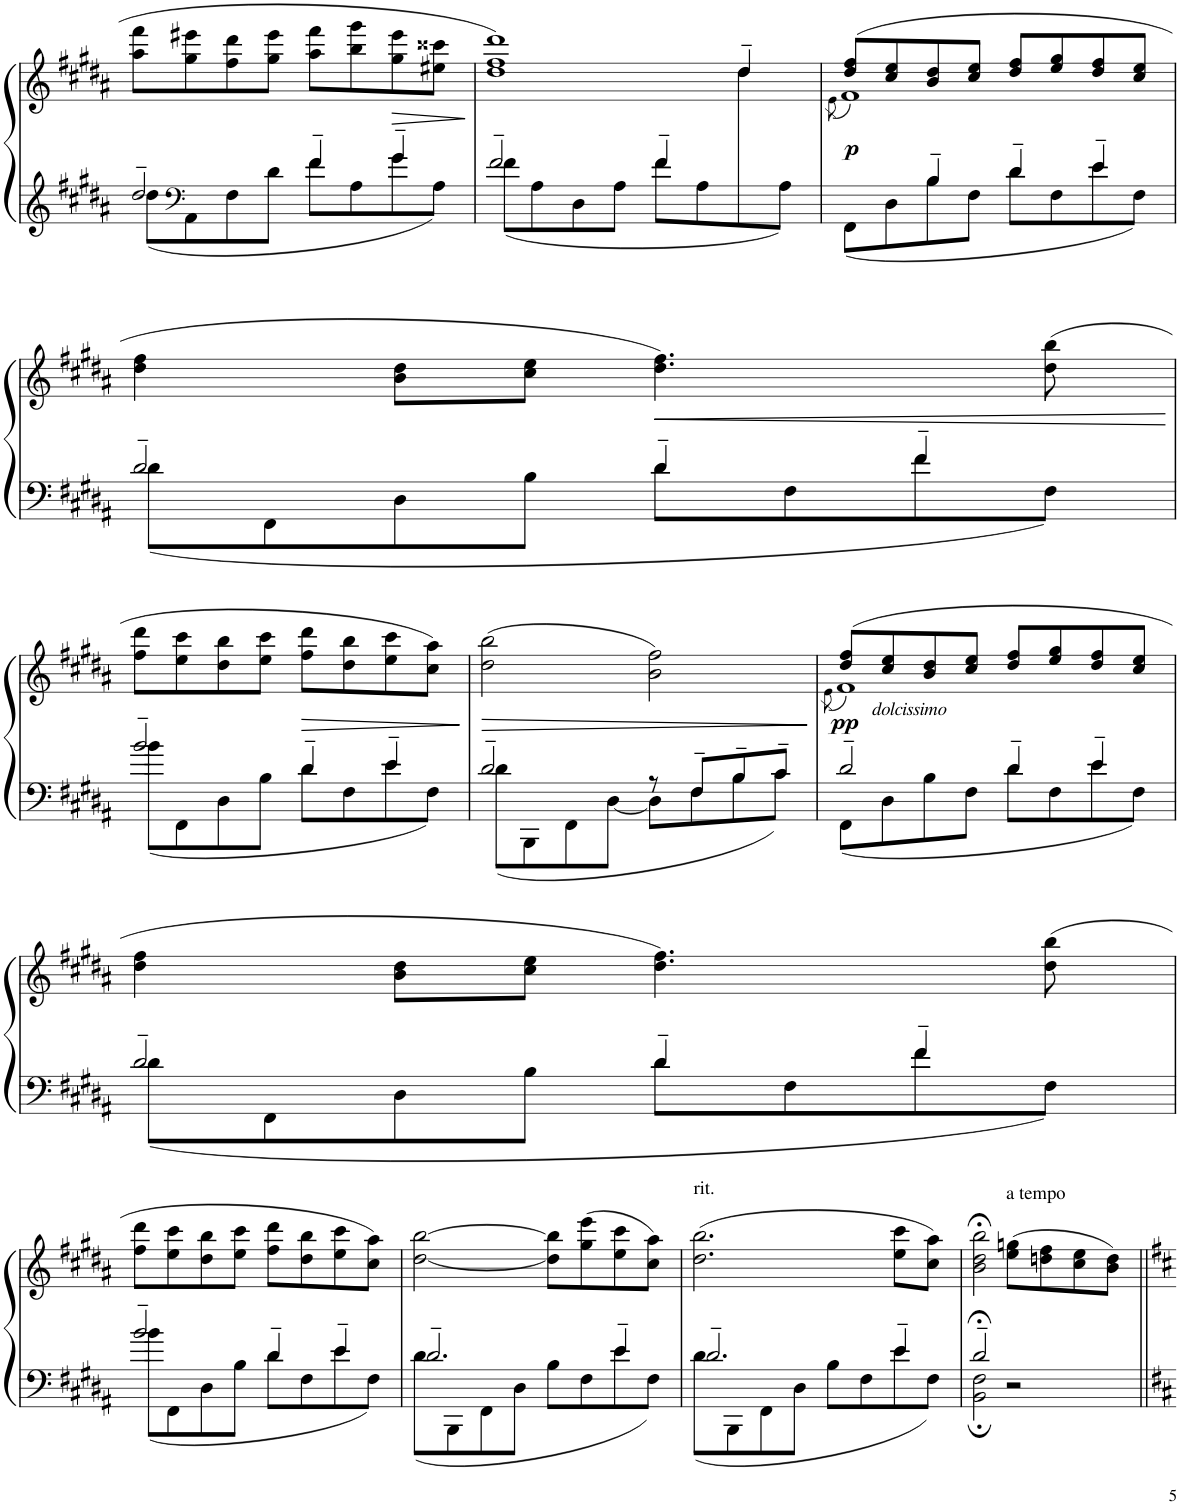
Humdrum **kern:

**kern	**kern	**dynam
*part1	*part1	*part1
*staff2	*staff1	*staff1/2
*I"Piano	*	*
*I'Pno.	*	*
!!LO:PB:g=z
*clefG2	*clefG2	*
*k[f#c#g#d#a#]	*k[f#c#g#d#a#]	*
*M4/4	*M4/4	*
=41	=41	=41
*^	*	*
2dd#~/	8dd#\L	8aa#\ 8fff#\L	.
*clefF4	*	*	*
.	8AA#\	8gg#\ 8eee#X\	.
.	8F#\	8ff#\ 8ddd#\	.
.	8d#\J	8gg#\ 8eee#\J	.
4f#~/	8f#\L	8aa#\ 8fff#\L	.
.	8A#\	8bb\ 8ggg#\	.
!	!	!	!LO:HP:b
4g#~/	8g#\	8gg#\ 8eee#\	>
.	8A#\J	8ee#X\ 8ccc##X\J	.
*v	*v	*	*
.	.	]
=42	=42	=42
*^	*^	*
*	*	*	*^	*
2f#~/	8f#\L	1dd# 1ff# 1ddd#	2.ryy	2.ryy	.
.	8A#\	.	.	.	.
.	8D#\	.	.	.	.
.	8A#\J	.	.	.	.
4f#~/	8f#\L	.	.	.	.
.	8A#\	.	.	.	.
4ryy	8ryy	.	4dd#~>/	8dd#\	.
.	8A#\J	.	.	8ryy	.
*	*	*	*v	*v	*
=43	=43	=43	=43	=43
.	.	.	(8qe\	.
!	!	!	!	!LO:DY:b
4ryy	8FF#\L	(8dd#/ 8ff#/L	1f#)	p
.	8D#\	8cc#/ 8ee/	.	.
4B~/	8B\	8b/ 8dd#/	.	.
.	8F#\J	8cc#/ 8ee/J	.	.
4d#~/	8d#\L	8dd#/ 8ff#/L	.	.
.	8F#\	8ee/ 8gg#/	.	.
4e~/	8e\	8dd#/ 8ff#/	.	.
.	8F#\J	8cc#/ 8ee/J	.	.
*	*	*v	*v	*
!!LO:LB:g=z
=44	=44	=44	=44
2d#~/	8d#\L	4dd#\ 4ff#\	.
.	8FF#\	.	.
.	8D#\	8b\ 8dd#\L	.
.	8B\J	8cc#\ 8ee\J	.
!	!	!	!LO:HP:b
4d#~/	8d#\L	4.dd#\ 4.ff#\)	<
.	8F#\	.	.
4f#~/	8f#\	.	.
.	8F#\J	(8dd#\ 8bb\	.
*v	*v	*	*
.	.	[
!!LO:LB:g=z
=45	=45	=45
*^	*	*
2b~/	8b\L	8ff#\ 8ddd#\L	.
.	8FF#\	8ee\ 8ccc#\	.
.	8D#\	8dd#\ 8bb\	.
.	8B\J	8ee\ 8ccc#\J	.
!	!	!	!LO:HP:b
4d#~/	8d#\L	8ff#\ 8ddd#\L	>
.	8F#\	8dd#\ 8bb\	.
4e~/	8e\	8ee\ 8ccc#\	.
.	8F#\J	8cc#\ 8aa#\J)	.
*v	*v	*	*
.	.	]
=46	=46	=46
*^	*	*
!	!	!	!LO:HP:b
2d#~/	8d#\L	(2dd#\ 2bb\	>
.	8BBB\	.	.
.	8FF#\	.	.
.	[8D#\J	.	.
8r	8D#\L]	2b\ 2ff#\)	.
8F#~/L	8F#\	.	.
8B~/	8B\	.	.
8c#~/J	8c#\J	.	.
*v	*v	*	*
.	.	]
=47	=47	=47
*	*^	*
.	.	(8qe\	.
*^	*	*	*
!	!	!LO:TX:b:i:t=dolcissimo	!	!
!	!	!	!	!LO:DY:b
2d#~/	8FF#\L	(8dd#/ 8ff#/L	1f#)	pp
.	8D#\	8cc#/ 8ee/	.	.
.	8B\	8b/ 8dd#/	.	.
.	8F#\J	8cc#/ 8ee/J	.	.
4d#~/	8d#\L	8dd#/ 8ff#/L	.	.
.	8F#\	8ee/ 8gg#/	.	.
4e~/	8e\	8dd#/ 8ff#/	.	.
.	8F#\J	8cc#/ 8ee/J	.	.
*	*	*v	*v	*
!!LO:LB:g=z
=48	=48	=48	=48
2d#~/	8d#\L	4dd#\ 4ff#\	.
.	8FF#\	.	.
.	8D#\	8b\ 8dd#\L	.
.	8B\J	8cc#\ 8ee\J	.
4d#~/	8d#\L	4.dd#\ 4.ff#\)	.
.	8F#\	.	.
4f#~/	8f#\	.	.
.	8F#\J	(8dd#\ 8bb\	.
!!LO:LB:g=z
=49	=49	=49	=49
2b~/	8b\L	8ff#\ 8ddd#\L	.
.	8FF#\	8ee\ 8ccc#\	.
.	8D#\	8dd#\ 8bb\	.
.	8B\J	8ee\ 8ccc#\J	.
4d#~/	8d#\L	8ff#\ 8ddd#\L	.
.	8F#\	8dd#\ 8bb\	.
4e~/	8e\	8ee\ 8ccc#\	.
.	8F#\J	8cc#\ 8aa#\J)	.
=50	=50	=50	=50
2.d#~/	8d#\L	[2dd#\ [2bb\	.
.	8BBB\	.	.
.	8FF#\	.	.
.	8D#\J	.	.
.	8B\L	8dd#\] 8bb\]L	.
.	8F#\	(8gg#\ 8eee\	.
4e~/	8e\	8ee\ 8ccc#\	.
.	8F#\J	8cc#\ 8aa#\J)	.
=51	=51	=51	=51
!	!	!LO:TX:a:t=rit.	!
2.d#~/	8d#\L	(2.dd#\ 2.bb\	.
.	8BBB\	.	.
.	8FF#\	.	.
.	8D#\J	.	.
.	8B\L	.	.
.	8F#\	.	.
4e~/	8e\	8ee\ 8ccc#\L	.
.	8F#\J	8cc#\ 8aa#\J)	.
=52	=52	=52	=52
2d#;<~/	2BB\; 2F#\;	2b\;< 2dd#\;< 2bb\;<	.
!	!	!LO:TX:a:t=a tempo	!
2r	2ryy	(8ee\ 8ggn\L	.
.	.	8ddn\ 8ff#\	.
.	.	8cc#\ 8ee\	.
.	.	8b\ 8dd\J)	.
*v	*v	*	*
=||	=||	=||
*-	*-	*-
